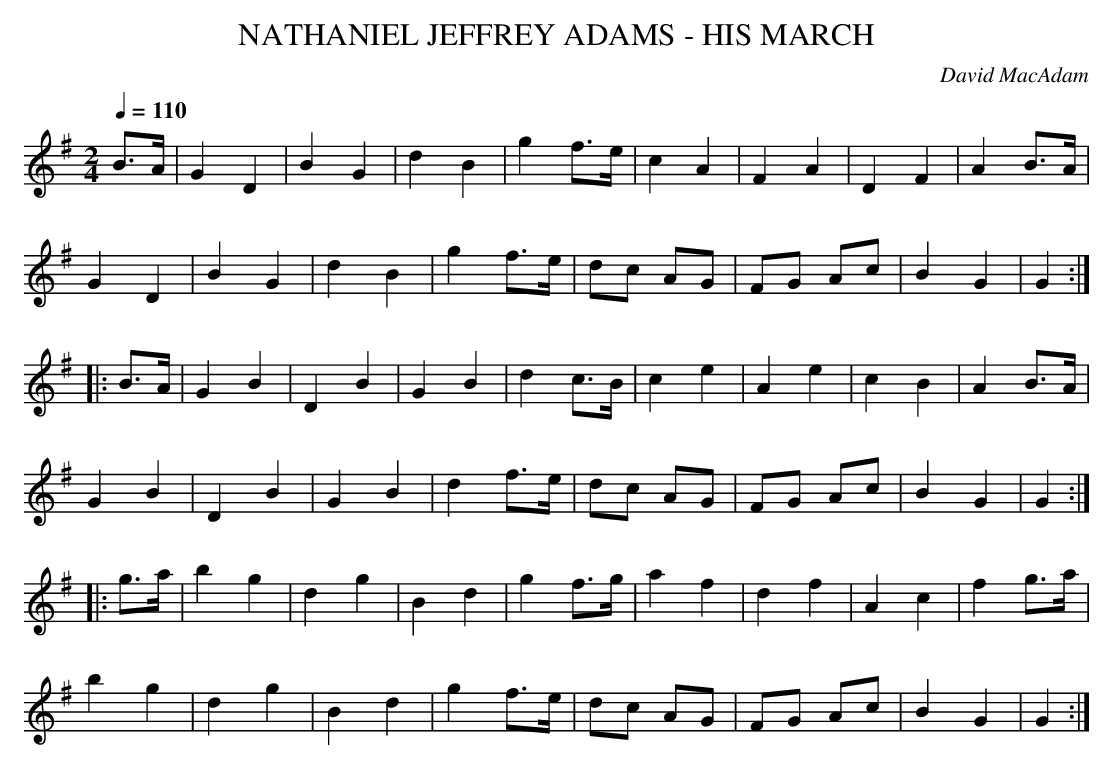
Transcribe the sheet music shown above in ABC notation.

X:1
T:NATHANIEL JEFFREY ADAMS - HIS MARCH
C:David MacAdam
M:2/4
Q:1/4=110
L:1/8
K:G
B>A|G2 D2|B2 G2|d2 B2|g2 f>e|c2 A2|F2 A2|D2 F2|A2 B>A|\'a0
G2 D2|B2 G2|d2 B2|g2 f>e|dc AG |FG Ac|B2 G2|G2:|
|:B>A|G2 B2|D2 B2|G2 B2|d2 c>B|c2 e2|A2 e2|c2 B2|A2 B>A|\'a0
G2 B2|D2 B2|G2 B2|d2 f>e|dc AG|FG Ac|B2 G2|G2:|
|:g>a|b2 g2|d2 g2|B2 d2|g2 f>g|a2 f2|d2 f2|A2 c2|f2 g>a|
b2 g2|d2 g2|B2 d2|g2 f>e|dc AG |FG Ac|B2 G2|G2:|
